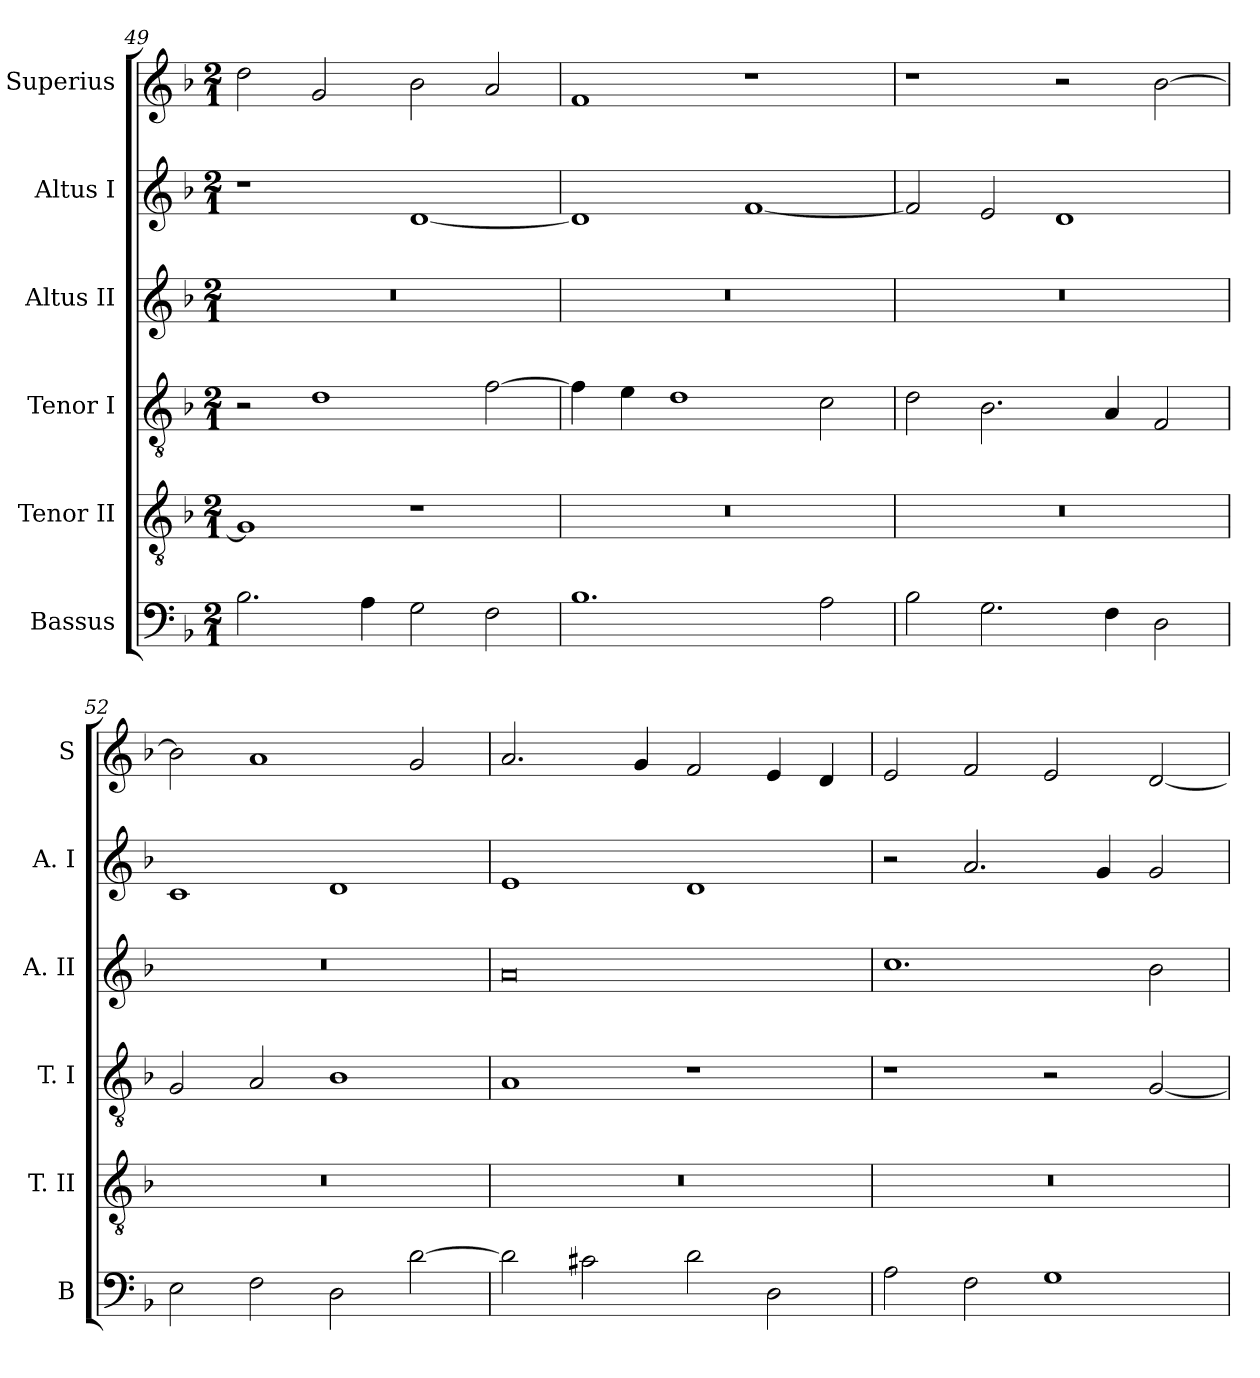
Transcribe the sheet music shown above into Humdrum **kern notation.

**kern	**kern	**kern	**kern	**kern	**kern
*part6	*part5	*part4	*part3	*part2	*part1
*staff6	*staff5	*staff4	*staff3	*staff2	*staff1
*I"Bassus	*I"Tenor II	*I"Tenor I	*I"Altus II	*I"Altus I	*I"Superius
*I'B	*I'T. II	*I'T. I	*I'A. II	*I'A. I	*I'S
*clefF4	*clefGv2	*clefGv2	*clefG2	*clefG2	*clefG2
*k[b-]	*k[b-]	*k[b-]	*k[b-]	*k[b-]	*k[b-]
*F:	*F:	*F:	*F:	*F:	*F:
*M2/1	*M2/1	*M2/1	*M2/1	*M2/1	*M2/1
=49	=49	=49	=49	=49	=49
2.B-	1G]	2r	0r	1r	2dd
.	.	1d	.	.	2g
4A	.	.	.	.	.
2G	1r	.	.	[1d	2b-
2F	.	[2f	.	.	2a
=50	=50	=50	=50	=50	=50
1.B-	0r	4f]	0r	1d]	1f
.	.	4e	.	.	.
.	.	1d	.	.	.
.	.	.	.	[1f	1r
2A	.	2c	.	.	.
=51	=51	=51	=51	=51	=51
2B-	0r	2d	0r	2f]	1r
2.G	.	2.B-	.	2e	.
.	.	.	.	1d	2r
4F	.	4A	.	.	.
2D	.	2F	.	.	[2b-
=52	=52	=52	=52	=52	=52
2E	0r	2G	0r	1c	2b-]
2F	.	2A	.	.	1a
2D	.	1B-	.	1d	.
[2d	.	.	.	.	2g
=53	=53	=53	=53	=53	=53
2d]	0r	1A	0a	1e	2.a
2c#X	.	.	.	.	.
.	.	.	.	.	4g
2d	.	1r	.	1d	2f
2D	.	.	.	.	4e
.	.	.	.	.	4d
=54	=54	=54	=54	=54	=54
2A	0r	1r	1.cc	2r	2e
2F	.	.	.	2.a	2f
1G	.	2r	.	.	2e
.	.	.	.	4g	.
.	.	[2G	2b-	2g	[2d
=	=	=	=	=	=
*-	*-	*-	*-	*-	*-
